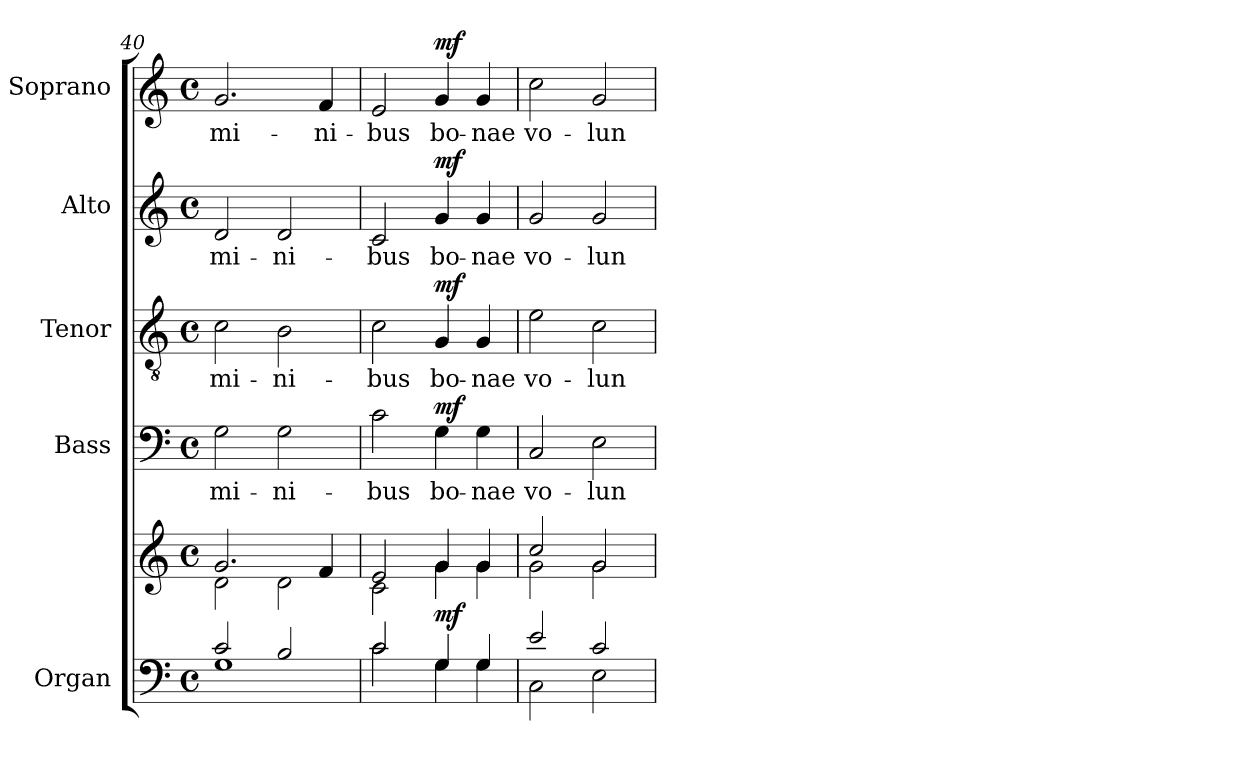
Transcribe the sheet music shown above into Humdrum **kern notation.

**kern	**kern	**dynam	**kern	**text	**dynam	**kern	**text	**dynam	**kern	**text	**dynam	**kern	**text	**dynam
*part5	*part5	*part5	*part4	*part4	*part4	*part3	*part3	*part3	*part2	*part2	*part2	*part1	*part1	*part1
*staff6	*staff5	*staff5/6	*staff4	*staff4	*staff4	*staff3	*staff3	*staff3	*staff2	*staff2	*staff2	*staff1	*staff1	*staff1
*I"Organ	*	*	*I"Bass	*	*	*I"Tenor	*	*	*I"Alto	*	*	*I"Soprano	*	*
*I'Org.	*	*	*I'B.	*	*	*I'T.	*	*	*I'A.	*	*	*I'S.	*	*
*clefF4	*clefG2	*	*clefF4	*	*	*clefGv2	*	*	*clefG2	*	*	*clefG2	*	*
*k[]	*k[]	*	*k[]	*	*	*k[]	*	*	*k[]	*	*	*k[]	*	*
*M4/4	*M4/4	*	*M4/4	*	*	*M4/4	*	*	*M4/4	*	*	*M4/4	*	*
*met(c)	*met(c)	*	*met(c)	*	*	*met(c)	*	*	*met(c)	*	*	*met(c)	*	*
=40	=40	=40	=40	=40	=40	=40	=40	=40	=40	=40	=40	=40	=40	=40
*^	*^	*	*	*	*	*	*	*	*	*	*	*	*	*
!	!	!	!	!	!	!LO:LY:b	!	!	!LO:LY:b	!	!	!LO:LY:b	!	!	!LO:LY:b	!
2c/	1G	2.g/	2d\	.	2G\	-mi-	.	2c\	-mi-	.	2d/	-mi-	.	2.g/	-mi-	.
!	!	!	!	!	!	!LO:LY:b	!	!	!LO:LY:b	!	!	!LO:LY:b	!	!	!	!
2B/	.	.	2d\	.	2G\	-ni-	.	2B\	-ni-	.	2d/	-ni-	.	.	.	.
!	!	!	!	!	!	!	!	!	!	!	!	!	!	!	!LO:LY:b	!
.	.	4f/	.	.	.	.	.	.	.	.	.	.	.	4f/	-ni-	.
=41	=41	=41	=41	=41	=41	=41	=41	=41	=41	=41	=41	=41	=41	=41	=41	=41
!	!	!	!	!	!	!LO:LY:b	!	!	!LO:LY:b	!	!	!LO:LY:b	!	!	!LO:LY:b	!
2c/	2c\	2e/	2c\	.	2c\	-bus	.	2c\	-bus	.	2c/	-bus	.	2e/	-bus	.
!	!	!	!	!LO:DY:b	!	!LO:LY:b	!LO:DY:a	!	!LO:LY:b	!LO:DY:a	!	!LO:LY:b	!LO:DY:a	!	!LO:LY:b	!LO:DY:a
4G/	4G\	4g/	4g\	mf	4G\	bo-	mf	4G/	bo-	mf	4g/	bo-	mf	4g/	bo-	mf
!	!	!	!	!	!	!LO:LY:b	!	!	!LO:LY:b	!	!	!LO:LY:b	!	!	!LO:LY:b	!
4G/	4G\	4g/	4g\	.	4G\	-nae	.	4G/	-nae	.	4g/	-nae	.	4g/	-nae	.
=42	=42	=42	=42	=42	=42	=42	=42	=42	=42	=42	=42	=42	=42	=42	=42	=42
!	!	!	!	!	!	!LO:LY:b	!	!	!LO:LY:b	!	!	!LO:LY:b	!	!	!LO:LY:b	!
2e/	2C\	2cc/	2g\	.	2C/	vo-	.	2e\	vo-	.	2g/	vo-	.	2cc\	vo-	.
!	!	!	!	!	!	!LO:LY:b	!	!	!LO:LY:b	!	!	!LO:LY:b	!	!	!LO:LY:b	!
2c/	2E\	2g/	2g\	.	2E\	-lun-	.	2c\	-lun-	.	2g/	-lun-	.	2g/	-lun-	.
*v	*v	*	*	*	*	*	*	*	*	*	*	*	*	*	*	*
*	*v	*v	*	*	*	*	*	*	*	*	*	*	*	*	*
=	=	=	=	=	=	=	=	=	=	=	=	=	=	=
*-	*-	*-	*-	*-	*-	*-	*-	*-	*-	*-	*-	*-	*-	*-
